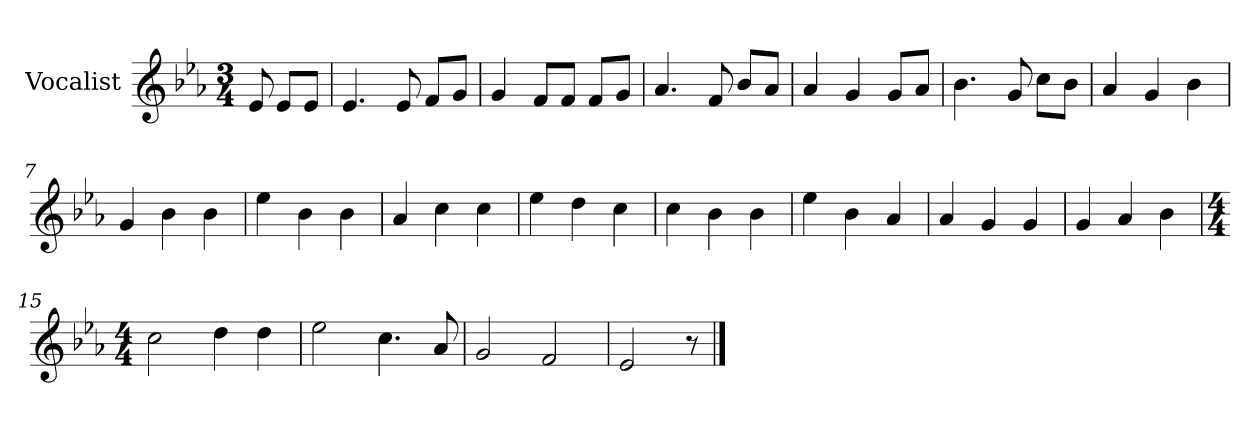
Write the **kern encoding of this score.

**kern
*part1
*staff1
*I"Vocalist
*k[b-e-a-]
*E-:
*M3/4
=
8e-
8e-L
8e-J
=1
4.e-
8e-
8fL
8gJ
=2
4g
8fL
8fJ
8fL
8gJ
=3
4.a-
8f
8b-L
8a-J
=4
4a-
4g
8gL
8a-J
=5
4.b-
8g
8ccL
8b-J
=6
4a-
4g
4b-
=7
4g
4b-
4b-
=8
4ee-
4b-
4b-
=9
4a-
4cc
4cc
=10
4ee-
4dd
4cc
=11
4cc
4b-
4b-
=12
4ee-
4b-
4a-
=13
4a-
4g
4g
=14
4g
4a-
4b-
=15
*M4/4
2cc
4dd
4dd
=16
2ee-
4.cc
8a-
=17
2g
2f
=18
2e-
8r
==
*-
